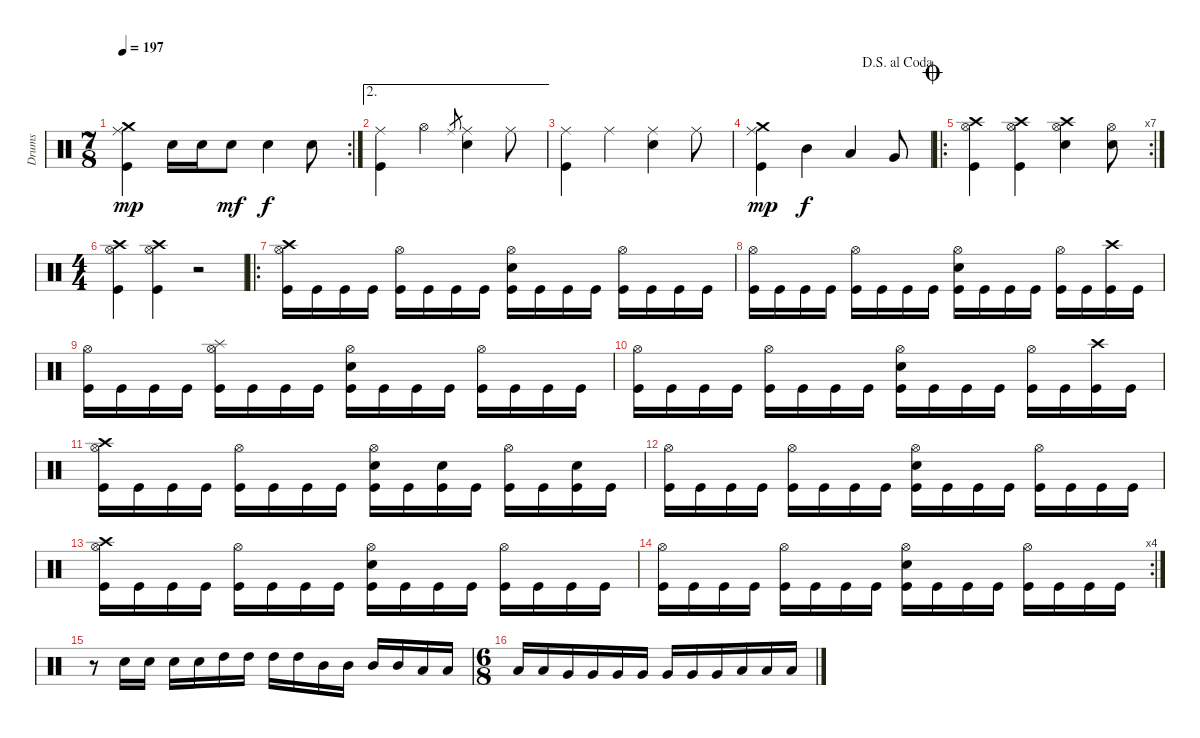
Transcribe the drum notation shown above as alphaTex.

\track ("Drums" "Drums") {instrument percussion}
\staff {score}
\articulation defaults
\rc 2
\ts (7 8)
\tempo 197
\clef neutral
\ks c
("Crash medium (hit)" "Ride (middle)" "Kick (hit)").4{dy mp} "Electric Snare (hit)".16 "Electric Snare (hit)".16 "Electric Snare (hit)".8{dy mf} "Electric Snare (hit)".4{dy f} "Electric Snare (hit)".8 |
\ae 2
("Ride (middle)" "Kick (hit)").4 "Hi-Hat (open)".4 "Ride (middle)".8{gr} ("Ride (middle)" "Electric Snare (hit)").4 "Ride (middle)".8 |
("Ride (middle)" "Kick (hit)").4 "Ride (middle)".4 ("Ride (middle)" "Electric Snare (hit)").4 "Ride (middle)".8 |
\jump dalsegnoalcoda
("Crash medium (hit)" "Ride (middle)" "Kick (hit)").4{dy mp} "Mid Tom (hit)".4{dy f} "Low Tom (hit)".4 "Very Low Tom (hit)".8 |
\ro
\rc 7
\jump coda
("Crash high (hit)" "Hi-Hat (open)" "Kick (hit)").4 ("Crash high (hit)" "Hi-Hat (open)" "Kick (hit)").4 ("Crash high (hit)" "Hi-Hat (open)" "Electric Snare (hit)").4 ("Hi-Hat (open)" "Electric Snare (hit)").8 |
\ts (4 4)
("Crash high (hit)" "Hi-Hat (open)" "Kick (hit)").4 ("Crash high (hit)" "Hi-Hat (open)" "Kick (hit)").4 r.2 |
\ro
("Crash high (hit)" "Hi-Hat (open)" "Kick (hit)").16 "Kick (hit)".16 "Kick (hit)".16 "Kick (hit)".16 ("Hi-Hat (open)" "Kick (hit)").16 "Kick (hit)".16 "Kick (hit)".16 "Kick (hit)".16 ("Hi-Hat (open)" "Electric Snare (hit)" "Kick (hit)").16 "Kick (hit)".16 "Kick (hit)".16 "Kick (hit)".16 ("Hi-Hat (open)" "Kick (hit)").16 "Kick (hit)".16 "Kick (hit)".16 "Kick (hit)".16 |
("Hi-Hat (open)" "Kick (hit)").16 "Kick (hit)".16 "Kick (hit)".16 "Kick (hit)".16 ("Hi-Hat (open)" "Kick (hit)").16 "Kick (hit)".16 "Kick (hit)".16 "Kick (hit)".16 ("Hi-Hat (open)" "Electric Snare (hit)" "Kick (hit)").16 "Kick (hit)".16 "Kick (hit)".16 "Kick (hit)".16 ("Hi-Hat (open)" "Kick (hit)").16 "Kick (hit)".16 ("Crash high (hit)" "Kick (hit)").16 "Kick (hit)".16 |
("Hi-Hat (open)" "Kick (hit)").16 "Kick (hit)".16 "Kick (hit)".16 "Kick (hit)".16 ("Splash (hit)" "Hi-Hat (open)" "Kick (hit)").16 "Kick (hit)".16 "Kick (hit)".16 "Kick (hit)".16 ("Hi-Hat (open)" "Electric Snare (hit)" "Kick (hit)").16 "Kick (hit)".16 "Kick (hit)".16 "Kick (hit)".16 ("Hi-Hat (open)" "Kick (hit)").16 "Kick (hit)".16 "Kick (hit)".16 "Kick (hit)".16 |
("Hi-Hat (open)" "Kick (hit)").16 "Kick (hit)".16 "Kick (hit)".16 "Kick (hit)".16 ("Hi-Hat (open)" "Kick (hit)").16 "Kick (hit)".16 "Kick (hit)".16 "Kick (hit)".16 ("Hi-Hat (open)" "Electric Snare (hit)" "Kick (hit)").16 "Kick (hit)".16 "Kick (hit)".16 "Kick (hit)".16 ("Hi-Hat (open)" "Kick (hit)").16 "Kick (hit)".16 ("Crash high (hit)" "Kick (hit)").16 "Kick (hit)".16 |
("Crash high (hit)" "Hi-Hat (open)" "Kick (hit)").16 "Kick (hit)".16 "Kick (hit)".16 "Kick (hit)".16 ("Hi-Hat (open)" "Kick (hit)").16 "Kick (hit)".16 "Kick (hit)".16 "Kick (hit)".16 ("Hi-Hat (open)" "Electric Snare (hit)" "Kick (hit)").16 "Kick (hit)".16 ("Electric Snare (hit)" "Kick (hit)").16 "Kick (hit)".16 ("Hi-Hat (open)" "Kick (hit)").16 "Kick (hit)".16 ("Electric Snare (hit)" "Kick (hit)").16 "Kick (hit)".16 |
("Hi-Hat (open)" "Kick (hit)").16 "Kick (hit)".16 "Kick (hit)".16 "Kick (hit)".16 ("Hi-Hat (open)" "Kick (hit)").16 "Kick (hit)".16 "Kick (hit)".16 "Kick (hit)".16 ("Hi-Hat (open)" "Electric Snare (hit)" "Kick (hit)").16 "Kick (hit)".16 "Kick (hit)".16 "Kick (hit)".16 ("Hi-Hat (open)" "Kick (hit)").16 "Kick (hit)".16 "Kick (hit)".16 "Kick (hit)".16 |
("Crash high (hit)" "Hi-Hat (open)" "Kick (hit)").16 "Kick (hit)".16 "Kick (hit)".16 "Kick (hit)".16 ("Hi-Hat (open)" "Kick (hit)").16 "Kick (hit)".16 "Kick (hit)".16 "Kick (hit)".16 ("Hi-Hat (open)" "Electric Snare (hit)" "Kick (hit)").16 "Kick (hit)".16 "Kick (hit)".16 "Kick (hit)".16 ("Hi-Hat (open)" "Kick (hit)").16 "Kick (hit)".16 "Kick (hit)".16 "Kick (hit)".16 |
\rc 4
("Hi-Hat (open)" "Kick (hit)").16 "Kick (hit)".16 "Kick (hit)".16 "Kick (hit)".16 ("Hi-Hat (open)" "Kick (hit)").16 "Kick (hit)".16 "Kick (hit)".16 "Kick (hit)".16 ("Hi-Hat (open)" "Electric Snare (hit)" "Kick (hit)").16 "Kick (hit)".16 "Kick (hit)".16 "Kick (hit)".16 ("Hi-Hat (open)" "Kick (hit)").16 "Kick (hit)".16 "Kick (hit)".16 "Kick (hit)".16 |
r.8 "Electric Snare (hit)".16 "Electric Snare (hit)".16 "Electric Snare (hit)".16 "Electric Snare (hit)".16 "High Tom (hit)".16 "High Tom (hit)".16 "High Tom (hit)".16 "High Tom (hit)".16 "Mid Tom (hit)".16 "Mid Tom (hit)".16 "Mid Tom (hit)".16 "Mid Tom (hit)".16 "Low Tom (hit)".16 "Low Tom (hit)".16 |
\ts (6 8)
"Low Tom (hit)".16 "Low Tom (hit)".16 "Very Low Tom (hit)".16 "Very Low Tom (hit)".16 "Very Low Tom (hit)".16 "Very Low Tom (hit)".16 "Very Low Tom (hit)".16 "Very Low Tom (hit)".16 "Very Low Tom (hit)".16 "Low Floor Tom (hit)".16 "Low Floor Tom (hit)".16 "Low Floor Tom (hit)".16
